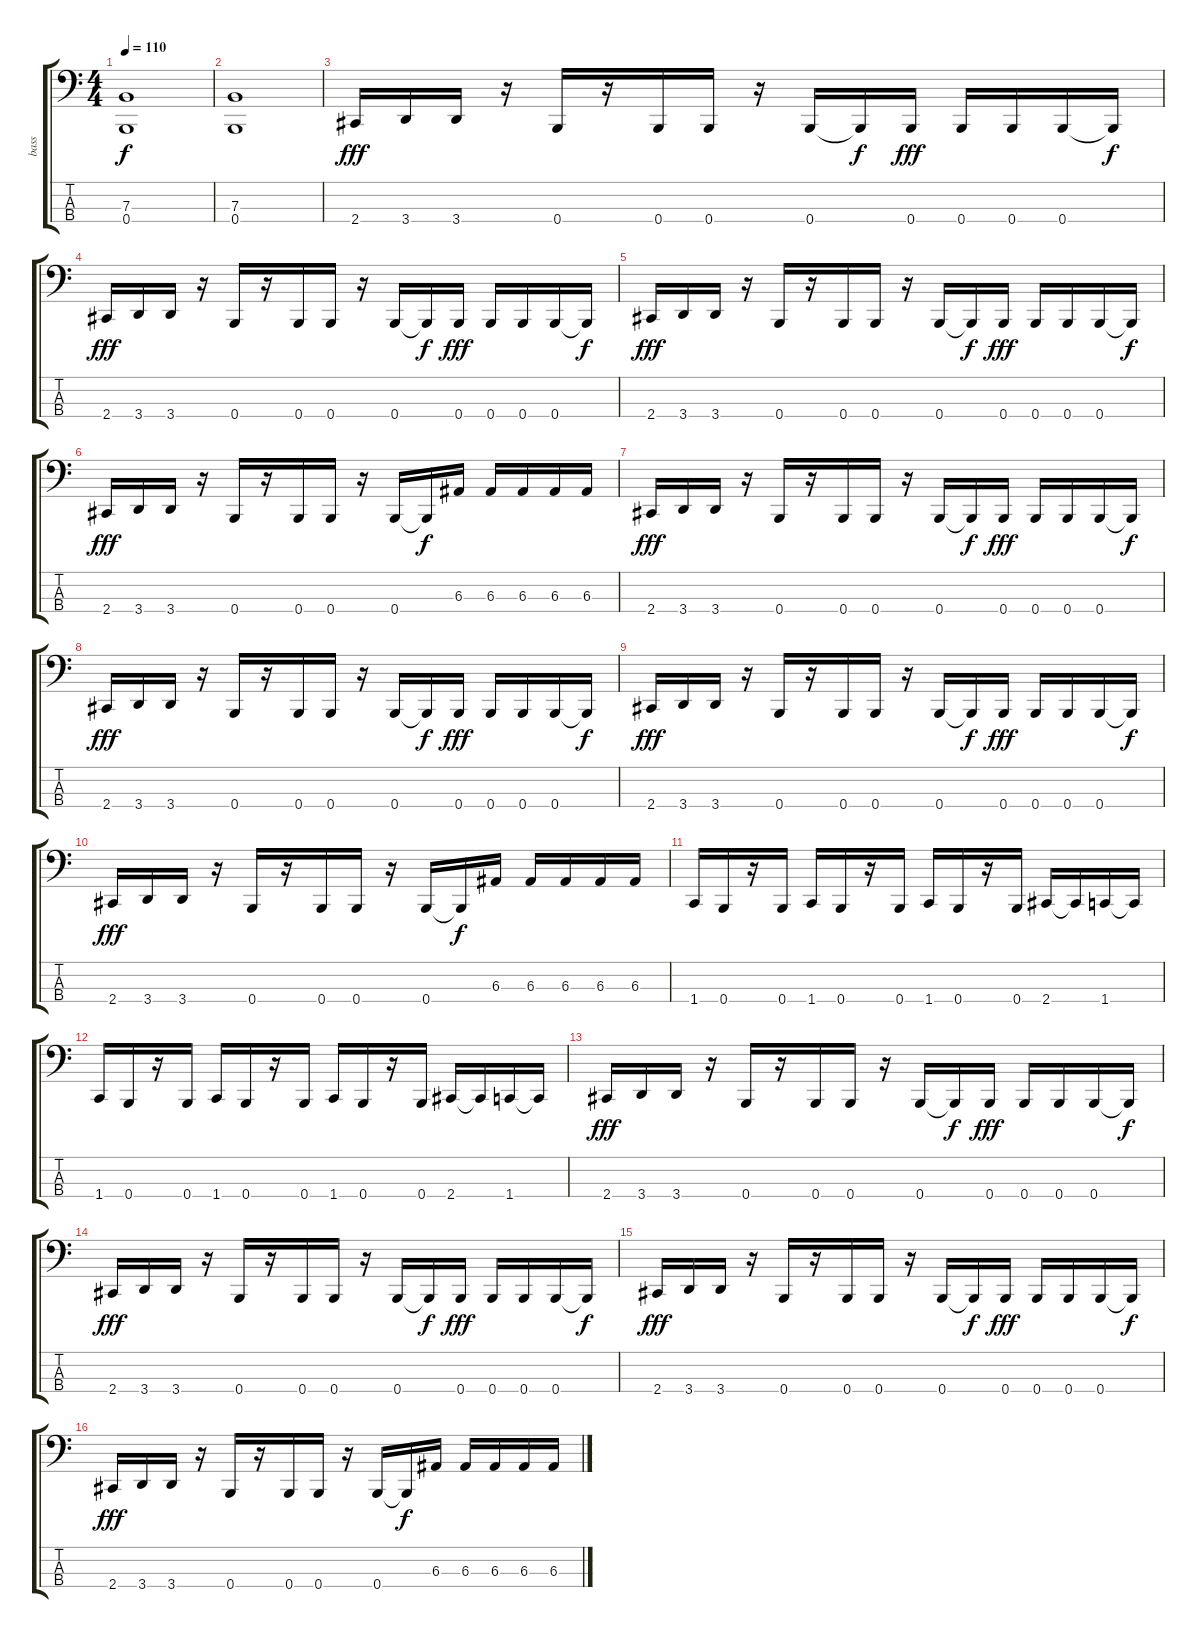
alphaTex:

\track ("bass" "bass") {instrument electricbasspick}
\staff {score tabs}
\tuning (D2 A1 E1 B0) {hide}
\ts (4 4)
\tempo 110
\clef f4
\ks c
(7.3 0.4).1{dy f} |
(7.3 0.4).1 |
2.4.16{dy fff} 3.4.16 3.4.16 r.16 0.4.16 r.16 0.4.16 0.4.16 r.16 0.4.16 0.4{t}.16{dy f} 0.4.16{dy fff} 0.4.16 0.4.16 0.4.16 0.4{t}.16{dy f} |
2.4.16{dy fff} 3.4.16 3.4.16 r.16 0.4.16 r.16 0.4.16 0.4.16 r.16 0.4.16 0.4{t}.16{dy f} 0.4.16{dy fff} 0.4.16 0.4.16 0.4.16 0.4{t}.16{dy f} |
2.4.16{dy fff} 3.4.16 3.4.16 r.16 0.4.16 r.16 0.4.16 0.4.16 r.16 0.4.16 0.4{t}.16{dy f} 0.4.16{dy fff} 0.4.16 0.4.16 0.4.16 0.4{t}.16{dy f} |
2.4.16{dy fff} 3.4.16 3.4.16 r.16 0.4.16 r.16 0.4.16 0.4.16 r.16 0.4.16 0.4{t}.16{dy f} 6.3.16 6.3.16 6.3.16 6.3.16 6.3.16 |
2.4.16{dy fff} 3.4.16 3.4.16 r.16 0.4.16 r.16 0.4.16 0.4.16 r.16 0.4.16 0.4{t}.16{dy f} 0.4.16{dy fff} 0.4.16 0.4.16 0.4.16 0.4{t}.16{dy f} |
2.4.16{dy fff} 3.4.16 3.4.16 r.16 0.4.16 r.16 0.4.16 0.4.16 r.16 0.4.16 0.4{t}.16{dy f} 0.4.16{dy fff} 0.4.16 0.4.16 0.4.16 0.4{t}.16{dy f} |
2.4.16{dy fff} 3.4.16 3.4.16 r.16 0.4.16 r.16 0.4.16 0.4.16 r.16 0.4.16 0.4{t}.16{dy f} 0.4.16{dy fff} 0.4.16 0.4.16 0.4.16 0.4{t}.16{dy f} |
2.4.16{dy fff} 3.4.16 3.4.16 r.16 0.4.16 r.16 0.4.16 0.4.16 r.16 0.4.16 0.4{t}.16{dy f} 6.3.16 6.3.16 6.3.16 6.3.16 6.3.16 |
1.4.16 0.4.16 r.16 0.4.16 1.4.16 0.4.16 r.16 0.4.16 1.4.16 0.4.16 r.16 0.4.16 2.4.16 2.4{t}.16 1.4.16 1.4{t}.16 |
1.4.16 0.4.16 r.16 0.4.16 1.4.16 0.4.16 r.16 0.4.16 1.4.16 0.4.16 r.16 0.4.16 2.4.16 2.4{t}.16 1.4.16 1.4{t}.16 |
2.4.16{dy fff} 3.4.16 3.4.16 r.16 0.4.16 r.16 0.4.16 0.4.16 r.16 0.4.16 0.4{t}.16{dy f} 0.4.16{dy fff} 0.4.16 0.4.16 0.4.16 0.4{t}.16{dy f} |
2.4.16{dy fff} 3.4.16 3.4.16 r.16 0.4.16 r.16 0.4.16 0.4.16 r.16 0.4.16 0.4{t}.16{dy f} 0.4.16{dy fff} 0.4.16 0.4.16 0.4.16 0.4{t}.16{dy f} |
2.4.16{dy fff} 3.4.16 3.4.16 r.16 0.4.16 r.16 0.4.16 0.4.16 r.16 0.4.16 0.4{t}.16{dy f} 0.4.16{dy fff} 0.4.16 0.4.16 0.4.16 0.4{t}.16{dy f} |
2.4.16{dy fff} 3.4.16 3.4.16 r.16 0.4.16 r.16 0.4.16 0.4.16 r.16 0.4.16 0.4{t}.16{dy f} 6.3.16 6.3.16 6.3.16 6.3.16 6.3.16
